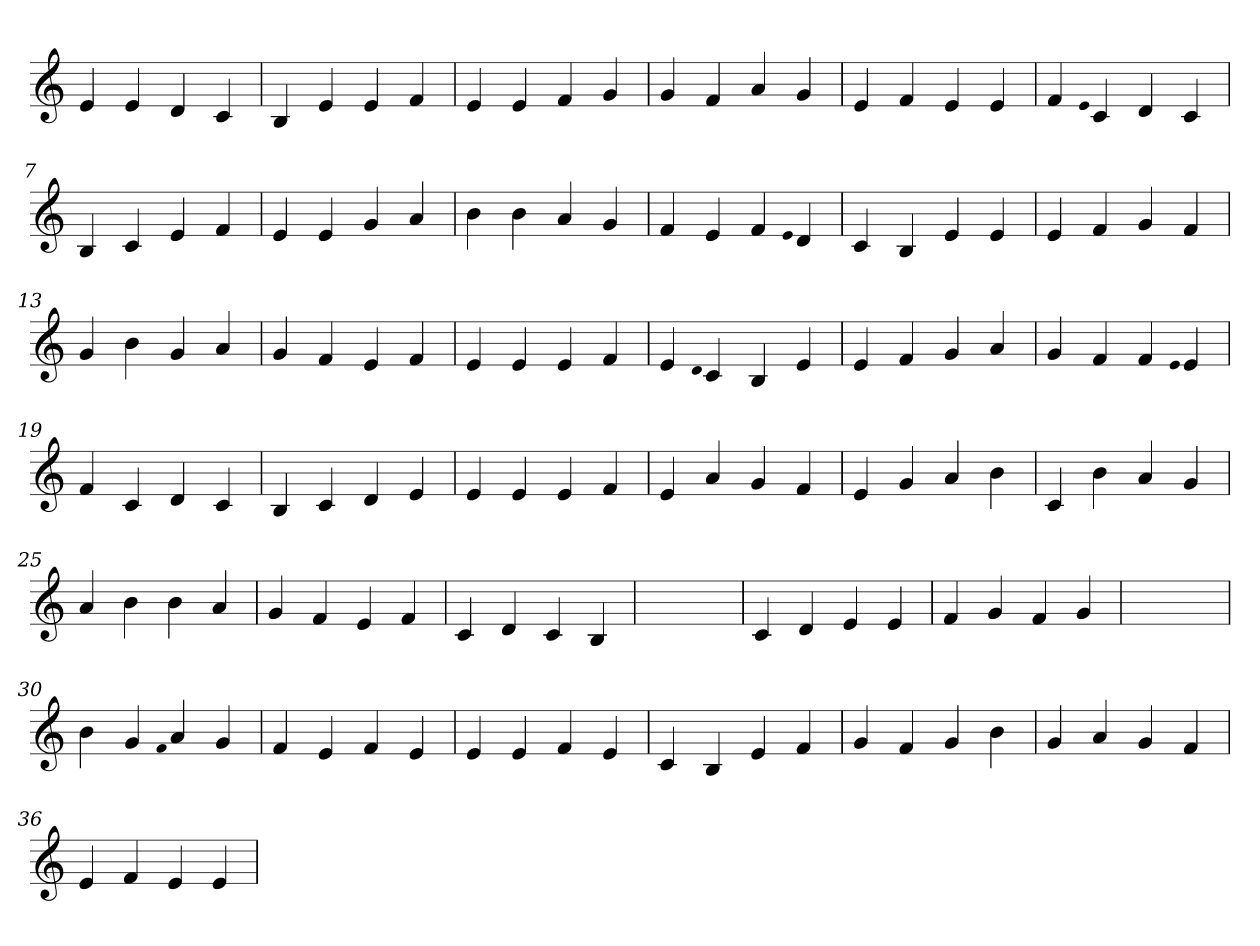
**kern
*part1
*staff1
*clefG2
=1
4e
4e
4d
4c
=2
4B
4e
4e
4f
=3
4e
4e
4f
4g
=4
4g
4f
4a
4g
=5
4e
4f
4e
4e
=6
4f
qqe
4c
4d
4c
=7
4B
4c
4e
4f
=8
4e
4e
4g
4a
=9
4b
4b
4a
4g
=10
4f
4e
4f
qqe
4d
=11
4c
4B
4e
4e
=12
4e
4f
4g
4f
=13
4g
4b
4g
4a
=14
4g
4f
4e
4f
=15
4e
4e
4e
4f
=16
4e
qqd
4c
4B
4e
=17
4e
4f
4g
4a
=18
4g
4f
4f
qqe
4e
=19
4f
4c
4d
4c
=20
4B
4c
4d
4e
=21
4e
4e
4e
4f
=22
4e
4a
4g
4f
=23
4e
4g
4a
4b
=24
4c
4b
4a
4g
=25
4a
4b
4b
4a
=26
4g
4f
4e
4f
=27
4c
4d
4c
4B
=28
1ryy
=28
4c
4d
4e
4e
=29
4f
4g
4f
4g
=30
1ryy
=30
4b
4g
qqf
4a
4g
=31
4f
4e
4f
4e
=32
4e
4e
4f
4e
=33
4c
4B
4e
4f
=34
4g
4f
4g
4b
=35
4g
4a
4g
4f
=36
4e
4f
4e
4e
=
*-
